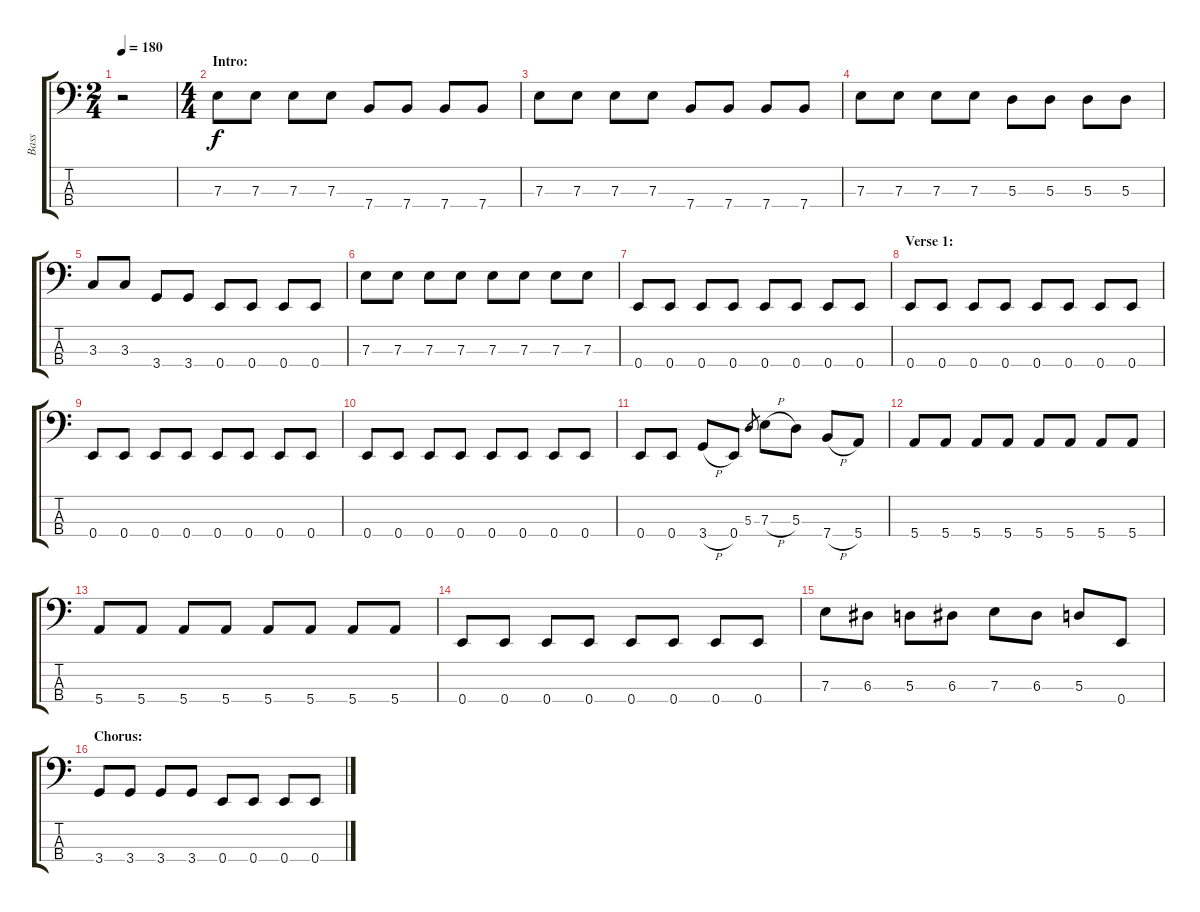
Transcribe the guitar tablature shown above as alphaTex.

\track ("Bass" "Bass") {instrument electricbasspick}
\staff {score tabs}
\tuning (G2 D2 A1 E1) {hide}
\ts (2 4)
\tempo 180
\clef f4
\ks c
r.2{dy f instrument electricbasspick} |
\ts (4 4)
\section ("" "Intro:")
7.3.8 7.3.8 7.3.8 7.3.8 7.4.8 7.4.8 7.4.8 7.4.8 |
7.3.8 7.3.8 7.3.8 7.3.8 7.4.8 7.4.8 7.4.8 7.4.8 |
7.3.8 7.3.8 7.3.8 7.3.8 5.3.8 5.3.8 5.3.8 5.3.8 |
3.3.8 3.3.8 3.4.8 3.4.8 0.4.8 0.4.8 0.4.8 0.4.8 |
7.3.8 7.3.8 7.3.8 7.3.8 7.3.8 7.3.8 7.3.8 7.3.8 |
0.4.8 0.4.8 0.4.8 0.4.8 0.4.8 0.4.8 0.4.8 0.4.8 |
\section ("" "Verse 1:")
0.4.8 0.4.8 0.4.8 0.4.8 0.4.8 0.4.8 0.4.8 0.4.8 |
0.4.8 0.4.8 0.4.8 0.4.8 0.4.8 0.4.8 0.4.8 0.4.8 |
0.4.8 0.4.8 0.4.8 0.4.8 0.4.8 0.4.8 0.4.8 0.4.8 |
0.4.8 0.4.8 3.4{h}.8 0.4.8 5.3.8{gr} 7.3{h}.8 5.3.8 7.4{h}.8 5.4.8 |
5.4.8 5.4.8 5.4.8 5.4.8 5.4.8 5.4.8 5.4.8 5.4.8 |
5.4.8 5.4.8 5.4.8 5.4.8 5.4.8 5.4.8 5.4.8 5.4.8 |
0.4.8 0.4.8 0.4.8 0.4.8 0.4.8 0.4.8 0.4.8 0.4.8 |
7.3.8 6.3.8 5.3.8 6.3.8 7.3.8 6.3.8 5.3.8 0.4.8 |
\section ("" "Chorus:")
3.4.8 3.4.8 3.4.8 3.4.8 0.4.8 0.4.8 0.4.8 0.4.8
